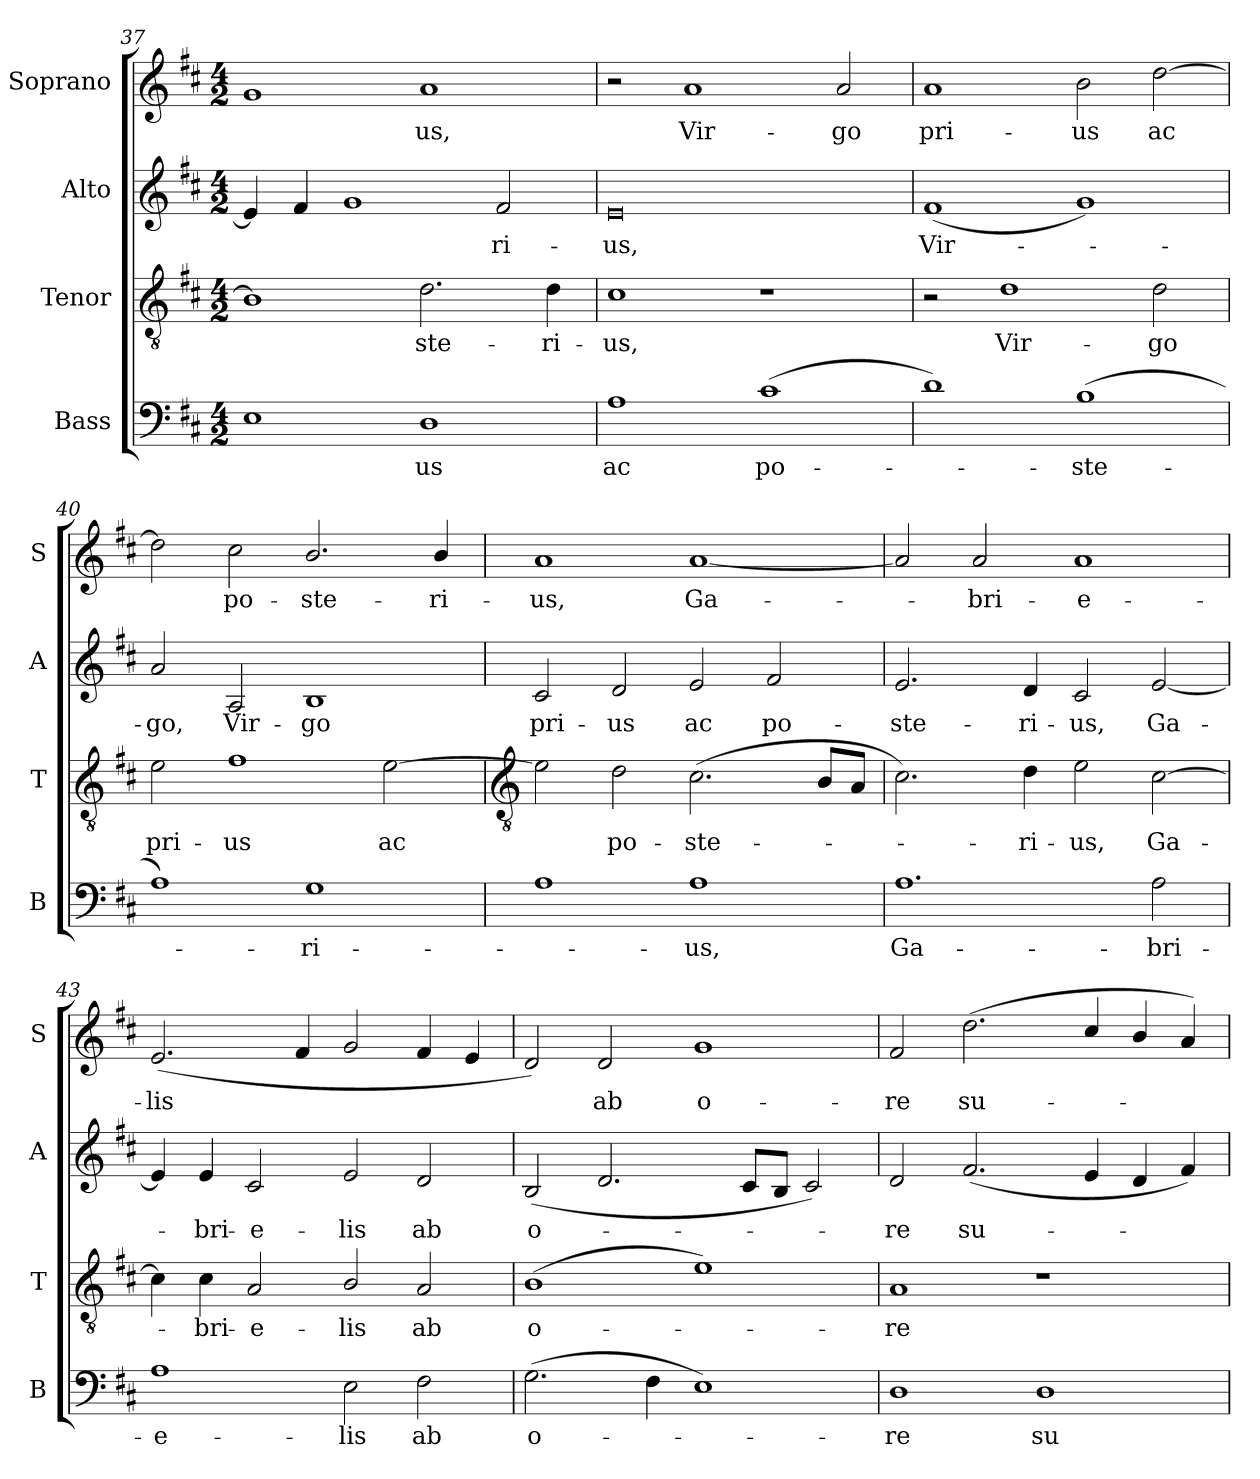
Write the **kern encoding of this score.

**kern	**text	**kern	**text	**kern	**text	**kern	**text
*part4	*part4	*part3	*part3	*part2	*part2	*part1	*part1
*staff4	*staff4	*staff3	*staff3	*staff2	*staff2	*staff1	*staff1
*I"Bass	*	*I"Tenor	*	*I"Alto	*	*I"Soprano	*
*I'B	*	*I'T	*	*I'A	*	*I'S	*
*clefF4	*	*clefGv2	*	*clefG2	*	*clefG2	*
*k[f#c#]	*	*k[f#c#]	*	*k[f#c#]	*	*k[f#c#]	*
*D:	*	*D:	*	*D:	*	*D:	*
*M4/2	*	*M4/2	*	*M4/2	*	*M4/2	*
=37	=37	=37	=37	=37	=37	=37	=37
1E	.	1B]	.	4e]	.	1g	.
.	.	.	.	4f#	.	.	.
.	.	.	.	1g	.	.	.
!	!LO:LY:b	!	!LO:LY:b	!	!	!	!LO:LY:b
1D	us	2.d	ste-	.	.	1a	us,
!	!	!	!	!	!LO:LY:b	!	!
.	.	.	.	2f#	ri-	.	.
!	!	!	!LO:LY:b	!	!	!	!
.	.	4d	-ri-	.	.	.	.
=38	=38	=38	=38	=38	=38	=38	=38
!	!LO:LY:b	!	!LO:LY:b	!	!LO:LY:b	!	!
1A	ac	1c#	-us,	0e	-us,	2r	.
!	!	!	!	!	!	!	!LO:LY:b
.	.	.	.	.	.	1a	Vir-
!	!LO:LY:b	!	!	!	!	!	!
(>1c#	po-	1r	.	.	.	.	.
!	!	!	!	!	!	!	!LO:LY:b
.	.	.	.	.	.	2a	-go
=39	=39	=39	=39	=39	=39	=39	=39
!	!	!	!	!	!LO:LY:b	!	!LO:LY:b
1d)	.	2r	.	(<1f#	Vir-	1a	pri-
!	!	!	!LO:LY:b	!	!	!	!
.	.	1d	Vir-	.	.	.	.
!	!LO:LY:b	!	!	!	!	!	!LO:LY:b
(>1B	ste-	.	.	1g)	.	2b	-us
!	!	!	!LO:LY:b	!	!	!	!LO:LY:b
.	.	2d	-go	.	.	[2dd	ac
=40	=40	=40	=40	=40	=40	=40	=40
!	!	!	!LO:LY:b	!	!LO:LY:b	!	!
1A)	.	2e	pri-	2a	go,	2dd]	.
!	!	!	!LO:LY:b	!	!LO:LY:b	!	!LO:LY:b
.	.	1f#	-us	2A	Vir-	2cc#	po-
!	!LO:LY:b	!	!	!	!LO:LY:b	!	!LO:LY:b
1G	ri-	.	.	1B	-go	2.b/	-ste-
!	!	!	!LO:LY:b	!	!	!	!
.	.	[2e	ac	.	.	.	.
!	!	!	!	!	!	!	!LO:LY:b
.	.	.	.	.	.	4b/	-ri-
!!LO:LB:g=z
=41	=41	=41	=41	=41	=41	=41	=41
*	*	*clefGv2	*	*	*	*	*
!	!	!	!	!	!LO:LY:b	!	!LO:LY:b
1A	.	2e]	.	2c#	pri-	1a	-us,
!	!	!	!LO:LY:b	!	!LO:LY:b	!	!
.	.	2d	po-	2d	-us	.	.
!	!LO:LY:b	!	!LO:LY:b	!	!LO:LY:b	!	!LO:LY:b
1A	-us,	(>2.c#	-ste-	2e	ac	[1a	Ga-
!	!	!	!	!	!LO:LY:b	!	!
.	.	.	.	2f#	po-	.	.
.	.	8BL	.	.	.	.	.
.	.	8AJ	.	.	.	.	.
=42	=42	=42	=42	=42	=42	=42	=42
!	!LO:LY:b	!	!	!	!LO:LY:b	!	!
1.A	Ga-	2.c#)	.	2.e	-ste-	2a]	.
!	!	!	!	!	!	!	!LO:LY:b
.	.	.	.	.	.	2a	bri-
!	!	!	!LO:LY:b	!	!LO:LY:b	!	!
.	.	4d	ri-	4d	-ri-	.	.
!	!	!	!LO:LY:b	!	!LO:LY:b	!	!LO:LY:b
.	.	2e	-us,	2c#	-us,	1a	-e-
!	!LO:LY:b	!	!LO:LY:b	!	!LO:LY:b	!	!
2A	-bri-	[2c#	Ga-	[2e	Ga-	.	.
=43	=43	=43	=43	=43	=43	=43	=43
!	!LO:LY:b	!	!	!	!	!	!LO:LY:b
1A	-e-	4c#]	.	4e]	.	(<2.e	-lis
!	!	!	!LO:LY:b	!	!LO:LY:b	!	!
.	.	4c#	bri-	4e	bri-	.	.
!	!	!	!LO:LY:b	!	!LO:LY:b	!	!
.	.	2A	-e-	2c#	-e-	.	.
.	.	.	.	.	.	4f#	.
!	!LO:LY:b	!	!LO:LY:b	!	!LO:LY:b	!	!
2E	-lis	2B/	-lis	2e	-lis	2g/	.
!	!LO:LY:b	!	!LO:LY:b	!	!LO:LY:b	!	!
2F#	ab	2A	ab	2d	ab	4f#	.
.	.	.	.	.	.	4e	.
=44	=44	=44	=44	=44	=44	=44	=44
!	!LO:LY:b	!	!LO:LY:b	!	!LO:LY:b	!	!
(>2.G	o-	(>1B	o-	(<2B	o-	2d)	.
!	!	!	!	!	!	!	!LO:LY:b
.	.	.	.	2.d	.	2d	ab
4F#	.	.	.	.	.	.	.
!	!	!	!	!	!	!	!LO:LY:b
1E)	.	1e)	.	.	.	1g	o-
.	.	.	.	8c#L	.	.	.
.	.	.	.	8BJ	.	.	.
.	.	.	.	2c#)	.	.	.
=45	=45	=45	=45	=45	=45	=45	=45
!	!LO:LY:b	!	!LO:LY:b	!	!LO:LY:b	!	!LO:LY:b
1D	re	1A	re	2d	re	2f#	-re
!	!	!	!	!	!LO:LY:b	!	!LO:LY:b
.	.	.	.	(<2.f#	su-	(<2.dd	su-
!	!LO:LY:b	!	!	!	!	!	!
1D	su-	1r	.	.	.	.	.
.	.	.	.	4e	.	4cc#/	.
.	.	.	.	4d	.	4b/	.
.	.	.	.	4f#)	.	4a)	.
=	=	=	=	=	=	=	=
*-	*-	*-	*-	*-	*-	*-	*-
